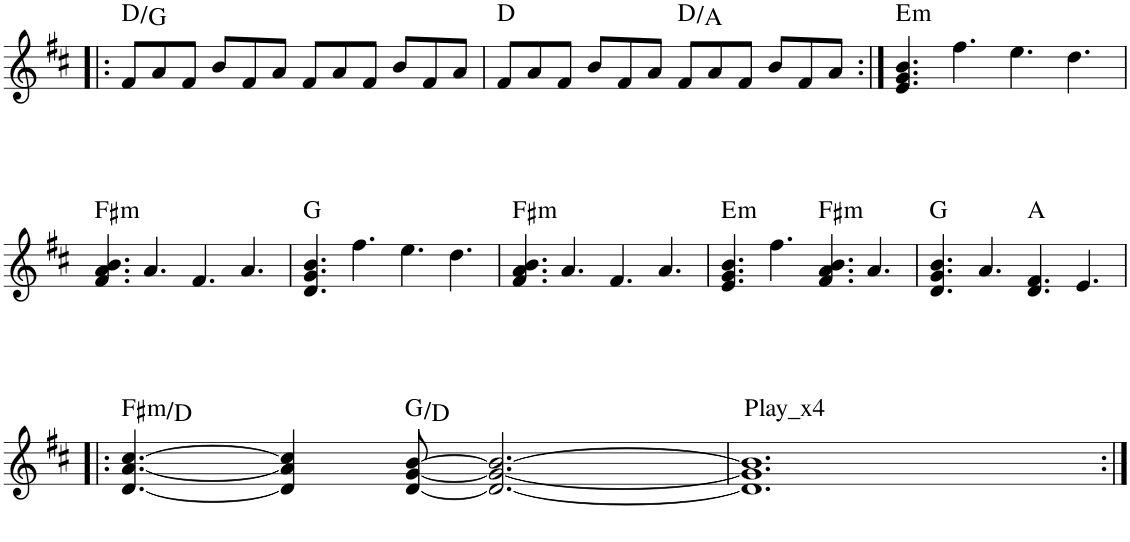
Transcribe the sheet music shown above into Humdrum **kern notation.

**kern	**harte
*part1	*part1
*staff1	*
*I"Piano	*
*I'Pno.	*
!!LO:PB:g=z
*clefG2	*
*k[f#c#]	*
*M12/8	*
=64!|:	=64!|:
8f#/L	D:maj/4
8a/	.
8f#/J	.
8b/L	.
8f#/	.
8a/J	.
8f#/L	.
8a/	.
8f#/J	.
8b/L	.
8f#/	.
8a/J	.
=65	=65
8f#/L	D:maj
8a/	.
8f#/J	.
8b/L	.
8f#/	.
8a/J	.
8f#/L	D:maj/5
8a/	.
8f#/J	.
8b/L	.
8f#/	.
8a/J	.
=66:|!	=66:|!
!	!LO:H:kt=m
4.e/ 4.g/ 4.b/	E:min
4.ff#\	.
4.ee\	.
4.dd\	.
!!LO:LB:g=z
=67	=67
!	!LO:H:kt=m
4.f#/ 4.a/ 4.b/	F#:min
4.a/	.
4.f#/	.
4.a/	.
=68	=68
4.d/ 4.g/ 4.b/	G:maj
4.ff#\	.
4.ee\	.
4.dd\	.
=69	=69
!	!LO:H:kt=m
4.f#/ 4.a/ 4.b/	F#:min
4.a/	.
4.f#/	.
4.a/	.
=70	=70
!	!LO:H:kt=m
4.e/ 4.g/ 4.b/	E:min
4.ff#\	.
!	!LO:H:kt=m
4.f#/ 4.a/ 4.b/	F#:min
4.a/	.
=71	=71
4.d/ 4.g/ 4.b/	G:maj
4.a/	.
4.d/ 4.f#/	A:maj
4.e/	.
!!LO:LB:g=z
=72!|:	=72!|:
!	!LO:H:kt=m
[4.d/ [4.a/ [4.cc#/	F#:min/b6
4d/] 4a/] 4cc#/]	.
[8d/ [8g/ [8b/	G:maj/5
2.d/_ 2.g/_ 2.b/_	.
=73	=73
!	!LO:H:kt=Play_x4
1.d] 1.g] 1.b]	N
=:|!	=:|!
*-	*-
